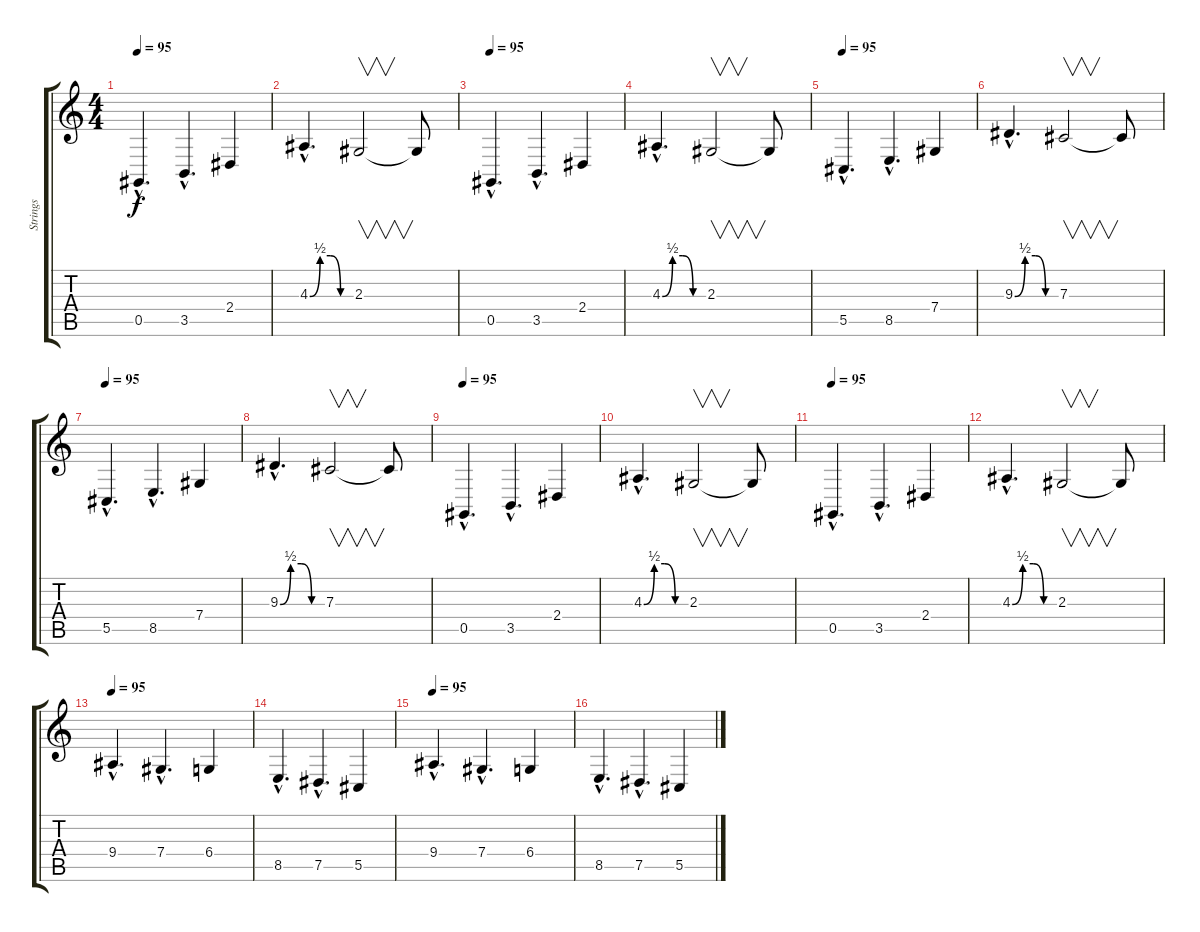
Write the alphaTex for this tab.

\track ("Strings" "Strings") {instrument pizzicatostrings}
\staff {score tabs}
\tuning (Eb4 Bb3 Gb3 Db3 Ab2 Eb2) {hide}
\ts (4 4)
\tempo 95
\clef g2
\ks c
0.5{hac}.4{d dy f} 3.5{hac}.4{d} 2.4.4 |
4.3{be (custom 0 0 15 2 30 2 45 0 60 0) hac}.4{d} 2.3.2{v} 2.3{t}.8 |
\tempo 95
0.5{hac}.4{d} 3.5{hac}.4{d} 2.4.4 |
4.3{be (custom 0 0 15 2 30 2 45 0 60 0) hac}.4{d} 2.3.2{v} 2.3{t}.8 |
\tempo 95
5.5{hac}.4{d} 8.5{hac}.4{d} 7.4.4 |
9.3{be (custom 0 0 15 2 30 2 45 0 60 0) hac}.4{d} 7.3.2{v} 7.3{t}.8 |
\tempo 95
5.5{hac}.4{d} 8.5{hac}.4{d} 7.4.4 |
9.3{be (custom 0 0 15 2 30 2 45 0 60 0) hac}.4{d} 7.3.2{v} 7.3{t}.8 |
\tempo 95
0.5{hac}.4{d} 3.5{hac}.4{d} 2.4.4 |
4.3{be (custom 0 0 15 2 30 2 45 0 60 0) hac}.4{d} 2.3.2{v} 2.3{t}.8 |
\tempo 95
0.5{hac}.4{d} 3.5{hac}.4{d} 2.4.4 |
4.3{be (custom 0 0 15 2 30 2 45 0 60 0) hac}.4{d} 2.3.2{v} 2.3{t}.8 |
\tempo 95
9.4{hac}.4{d} 7.4{hac}.4{d} 6.4.4 |
8.5{hac}.4{d} 7.5{hac}.4{d} 5.5.4 |
\tempo 95
9.4{hac}.4{d} 7.4{hac}.4{d} 6.4.4 |
8.5{hac}.4{d} 7.5{hac}.4{d} 5.5.4
